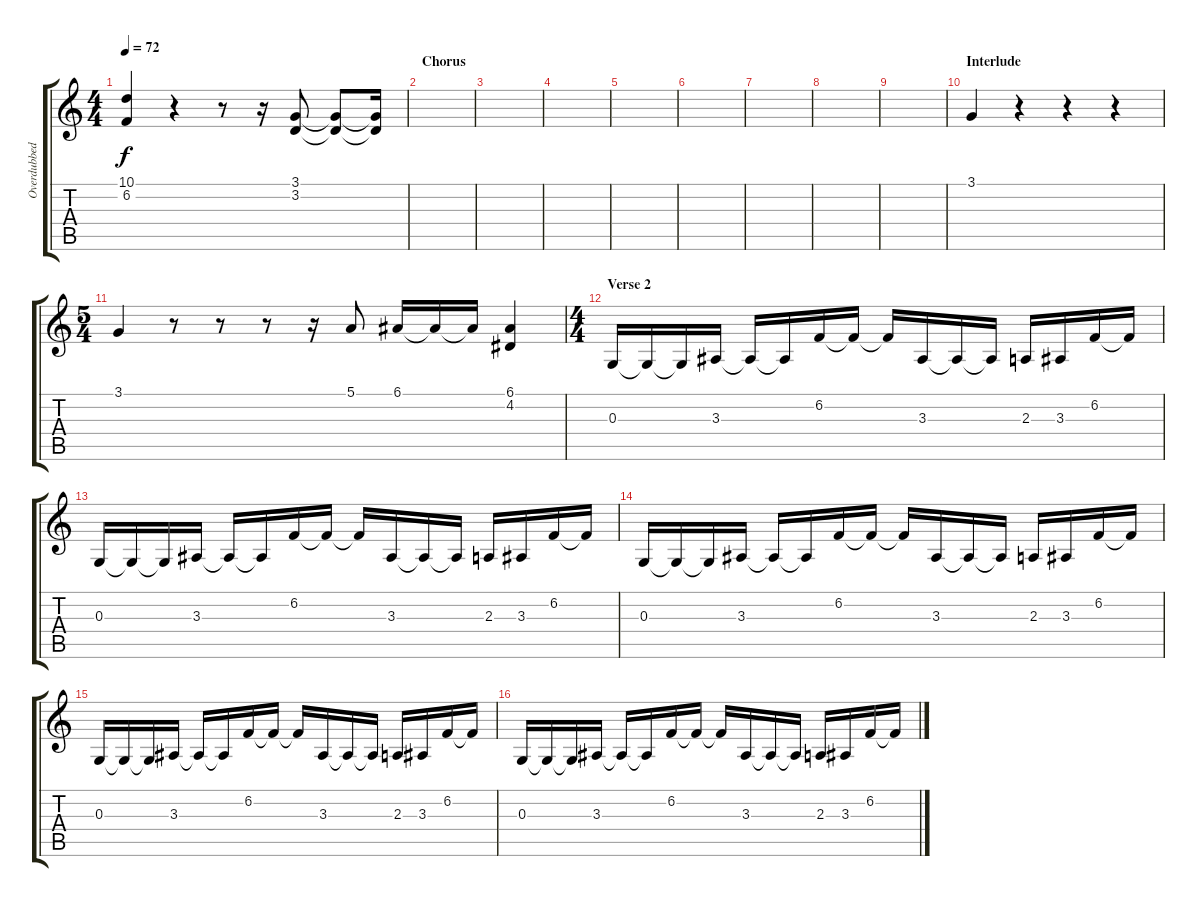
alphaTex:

\track ("Overdubbed Piano" "Overdubbed") {instrument brightacousticpiano}
\staff {score tabs}
\tuning (E4 B3 G3 D3 A2 E2) {hide}
\ts (4 4)
\tempo 72
\clef g2
\ks c
(10.1 6.2).4{dy f} r.4 r.8 r.16 (3.1 3.2).8 (3.1{t} 3.2{t}).8 (3.1{t} 3.2{t}).16 |
\section ("" "Chorus")
|
|
|
|
|
|
|
|
\section ("" "Interlude")
3.1.4{volume 16} r.4 r.4 r.4 |
\ts (5 4)
3.1.4 r.8 r.8 r.8 r.16 5.1.8 6.1.16 6.1{t}.16 6.1{t}.16 (6.1 4.2).4 |
\ts (4 4)
\section ("" "Verse 2")
0.3.16 0.3{t}.16 0.3{t}.16 3.3.16 3.3{t}.16 3.3{t}.16 6.2.16 6.2{t}.16 6.2{t}.16 3.3.16 3.3{t}.16 3.3{t}.16 2.3.16 3.3.16 6.2.16 6.2{t}.16 |
0.3.16 0.3{t}.16 0.3{t}.16 3.3.16 3.3{t}.16 3.3{t}.16 6.2.16 6.2{t}.16 6.2{t}.16 3.3.16 3.3{t}.16 3.3{t}.16 2.3.16 3.3.16 6.2.16 6.2{t}.16 |
0.3.16 0.3{t}.16 0.3{t}.16 3.3.16 3.3{t}.16 3.3{t}.16 6.2.16 6.2{t}.16 6.2{t}.16 3.3.16 3.3{t}.16 3.3{t}.16 2.3.16 3.3.16 6.2.16 6.2{t}.16 |
0.3.16 0.3{t}.16 0.3{t}.16 3.3.16 3.3{t}.16 3.3{t}.16 6.2.16 6.2{t}.16 6.2{t}.16 3.3.16 3.3{t}.16 3.3{t}.16 2.3.16 3.3.16 6.2.16 6.2{t}.16 |
0.3.16 0.3{t}.16 0.3{t}.16 3.3.16 3.3{t}.16 3.3{t}.16 6.2.16 6.2{t}.16 6.2{t}.16 3.3.16 3.3{t}.16 3.3{t}.16 2.3.16 3.3.16 6.2.16 6.2{t}.16
